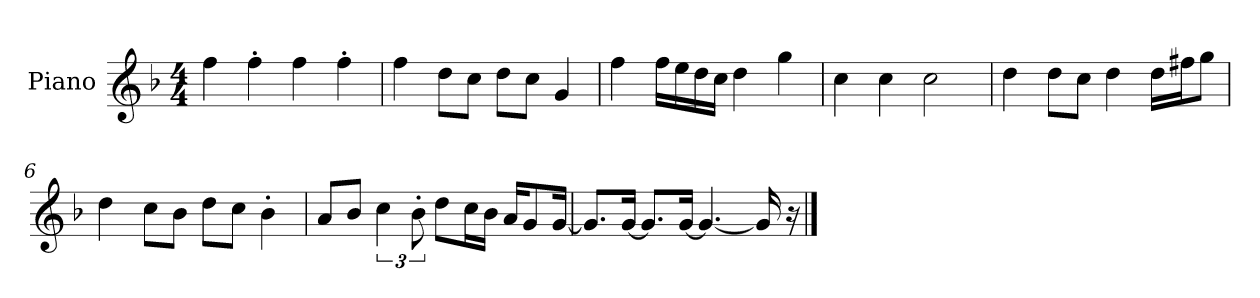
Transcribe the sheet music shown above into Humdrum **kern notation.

**kern
*part1
*staff1
*I"Piano
*I'P-no
*clefG2
*k[b-]
*M4/4
*MM90
=1
4ff\
4ff'\
4ff\
4ff'\
=2
4ff\
8dd\L
8cc\J
8dd\L
8cc\J
4g/
=3
4ff\
16ff\LL
16ee\
16dd\
16cc\JJ
4dd\
4gg\
=4
4cc\
4cc\
2cc\
=5
4dd\
8dd\L
8cc\J
4dd\
16dd\LL
16ff#X\J
8gg\J
=6
4dd\
8cc\L
8b-\J
8dd\L
8cc\J
4b-'\
!!LO:LB:g=z
=7
8a/L
8b-/J
6cc\
12b-'\
8dd\L
16cc\L
16b-\JJ
16a/KL
8g/
[16g/Jk
=8
8.g/L]
[16g/Jk
8.g/L]
[16g/Jk
4.g/_
16g/]
16r
==
*-
